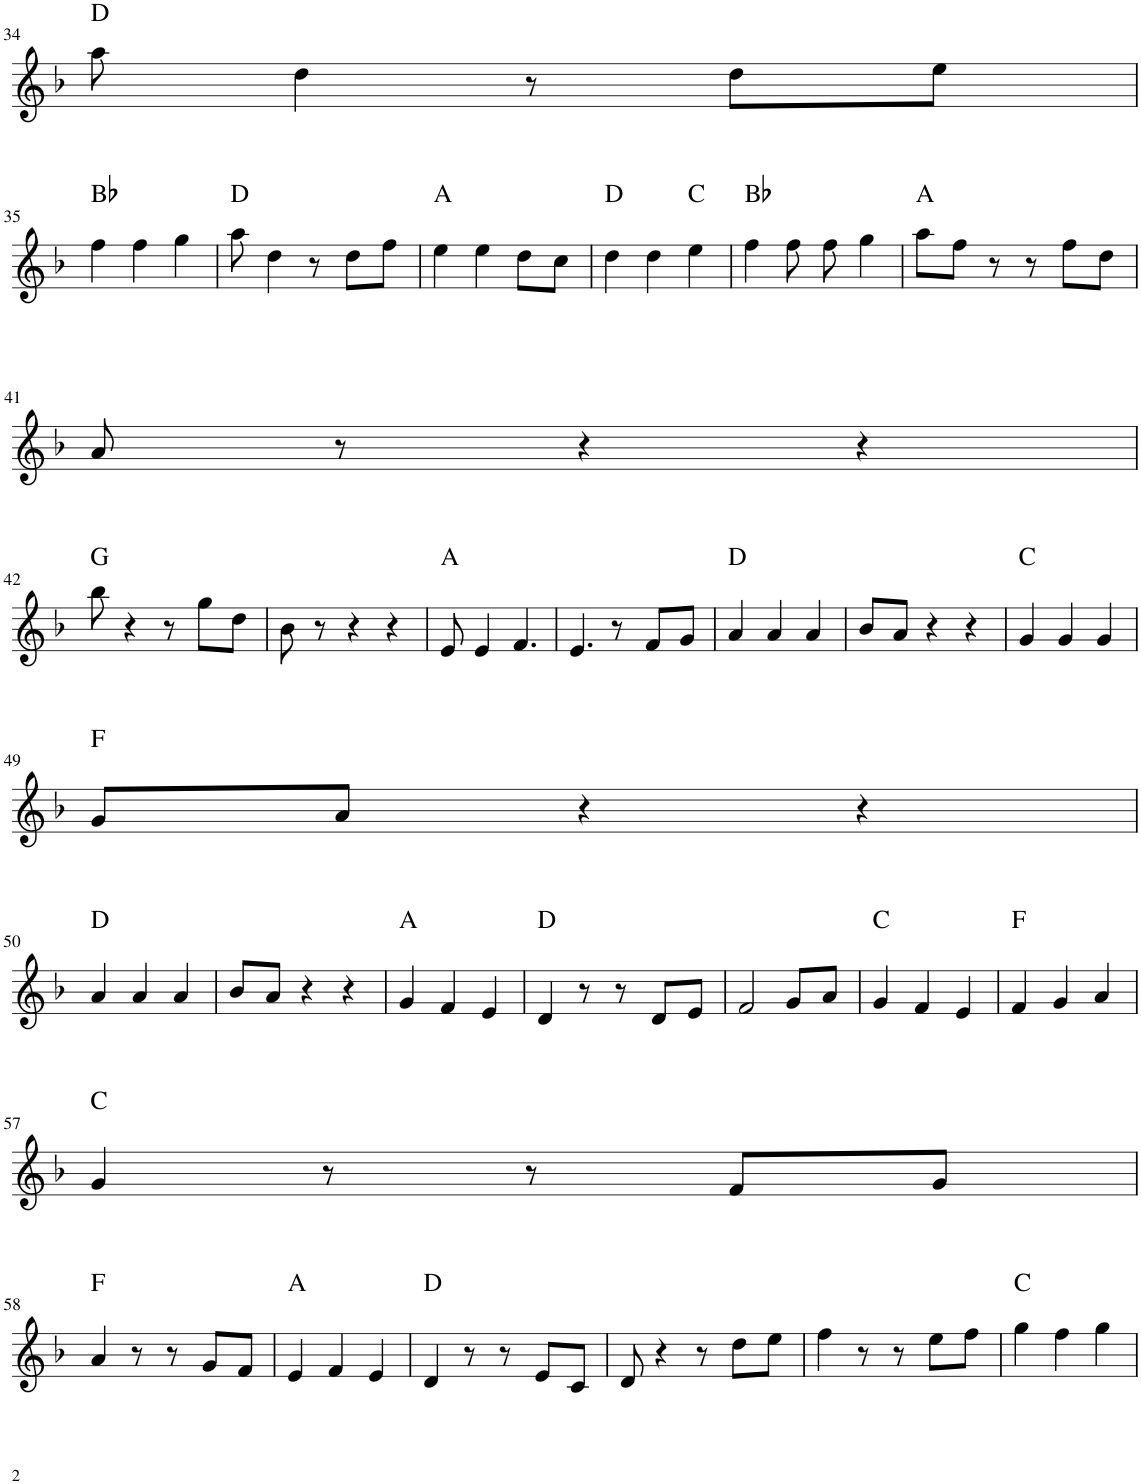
**kern	**harte
*part1	*part1
*staff1	*
*I"Piano	*
*I'Pno	*
!!LO:PB:g=z
*clefG2	*
*k[b-]	*
*M6/8	*
=34	=34
8aa\	D:maj
4dd\	.
8r	.
8dd\L	.
8ee\J	.
!!LO:LB:g=z
=35	=35
4ff\	Bb:maj
4ff\	.
4gg\	.
=36	=36
8aa\	D:maj
4dd\	.
8r	.
8dd\L	.
8ff\J	.
=37	=37
4ee\	A:maj
4ee\	.
8dd\L	.
8cc\J	.
=38	=38
4dd\	D:maj
4dd\	.
4ee\	C:maj
=39	=39
4ff\	Bb:maj
8ff\	.
8ff\	.
4gg\	.
=40	=40
8aa\L	A:maj
8ff\J	.
8r	.
8r	.
8ff\L	.
8dd\J	.
!!LO:LB:g=z
=41	=41
8a/	.
8r	.
4r	.
4r	.
!!LO:LB:g=z
=42	=42
8bb-\	G:maj
4r	.
8r	.
8gg\L	.
8dd\J	.
=43	=43
8b-\	.
8r	.
4r	.
4r	.
=44	=44
8e/	A:maj
4e/	.
4.f/	.
=45	=45
4.e/	.
8r	.
8f/L	.
8g/J	.
=46	=46
4a/	D:maj
4a/	.
4a/	.
=47	=47
8b-/L	.
8a/J	.
4r	.
4r	.
=48	=48
4g/	C:maj
4g/	.
4g/	.
!!LO:LB:g=z
=49	=49
8g/L	F:maj
8a/J	.
4r	.
4r	.
!!LO:LB:g=z
=50	=50
4a/	D:maj
4a/	.
4a/	.
=51	=51
8b-/L	.
8a/J	.
4r	.
4r	.
=52	=52
4g/	A:maj
4f/	.
4e/	.
=53	=53
4d/	D:maj
8r	.
8r	.
8d/L	.
8e/J	.
=54	=54
2f/	.
8g/L	.
8a/J	.
=55	=55
4g/	C:maj
4f/	.
4e/	.
=56	=56
4f/	F:maj
4g/	.
4a/	.
!!LO:LB:g=z
=57	=57
4g/	C:maj
8r	.
8r	.
8f/L	.
8g/J	.
!!LO:LB:g=z
=58	=58
4a/	F:maj
8r	.
8r	.
8g/L	.
8f/J	.
=59	=59
4e/	A:maj
4f/	.
4e/	.
=60	=60
4d/	D:maj
8r	.
8r	.
8e/L	.
8c/J	.
=61	=61
8d/	.
4r	.
8r	.
8dd\L	.
8ee\J	.
=62	=62
4ff\	.
8r	.
8r	.
8ee\L	.
8ff\J	.
=63	=63
4gg\	C:maj
4ff\	.
4gg\	.
=	=
*-	*-
